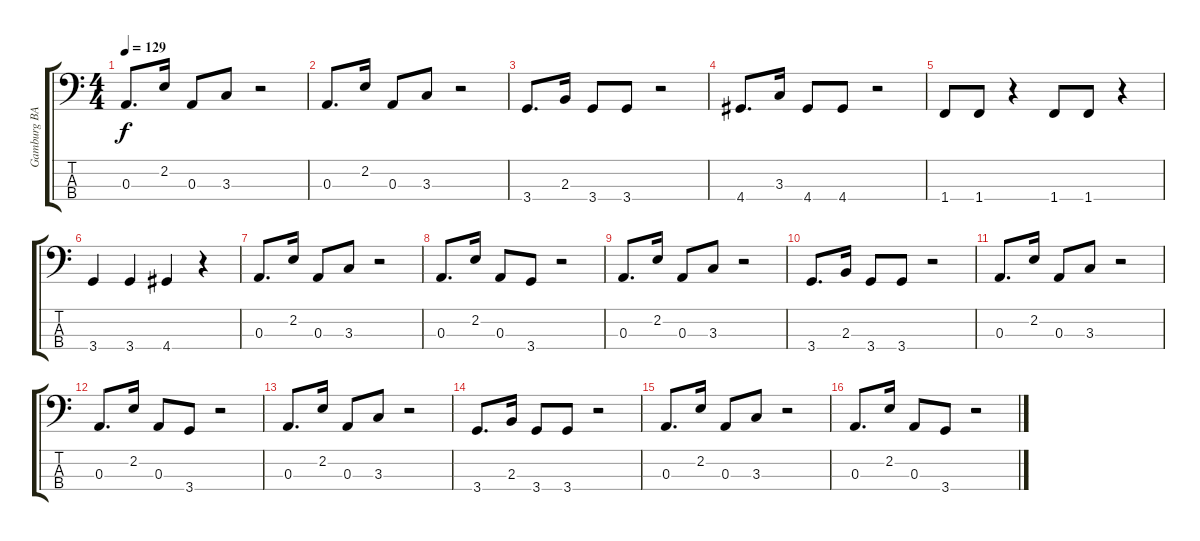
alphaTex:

\track ("Gamburg BASS" "Gamburg BA") {instrument electricbassfinger}
\staff {score tabs}
\tuning (G2 D2 A1 E1) {hide}
\ts (4 4)
\tempo 129
\clef f4
\ks c
0.3.8{d dy f} 2.2.16 0.3.8 3.3.8 r.2 |
0.3.8{d} 2.2.16 0.3.8 3.3.8 r.2 |
3.4.8{d} 2.3.16 3.4.8 3.4.8 r.2 |
4.4.8{d} 3.3.16 4.4.8 4.4.8 r.2 |
1.4.8 1.4.8 r.4 1.4.8 1.4.8 r.4 |
3.4.4 3.4.4 4.4.4 r.4 |
0.3.8{d} 2.2.16 0.3.8 3.3.8 r.2 |
0.3.8{d} 2.2.16 0.3.8 3.4.8 r.2 |
0.3.8{d} 2.2.16 0.3.8 3.3.8 r.2 |
3.4.8{d} 2.3.16 3.4.8 3.4.8 r.2 |
0.3.8{d} 2.2.16 0.3.8 3.3.8 r.2 |
0.3.8{d} 2.2.16 0.3.8 3.4.8 r.2 |
0.3.8{d} 2.2.16 0.3.8 3.3.8 r.2 |
3.4.8{d} 2.3.16 3.4.8 3.4.8 r.2 |
0.3.8{d} 2.2.16 0.3.8 3.3.8 r.2 |
0.3.8{d} 2.2.16 0.3.8 3.4.8 r.2
